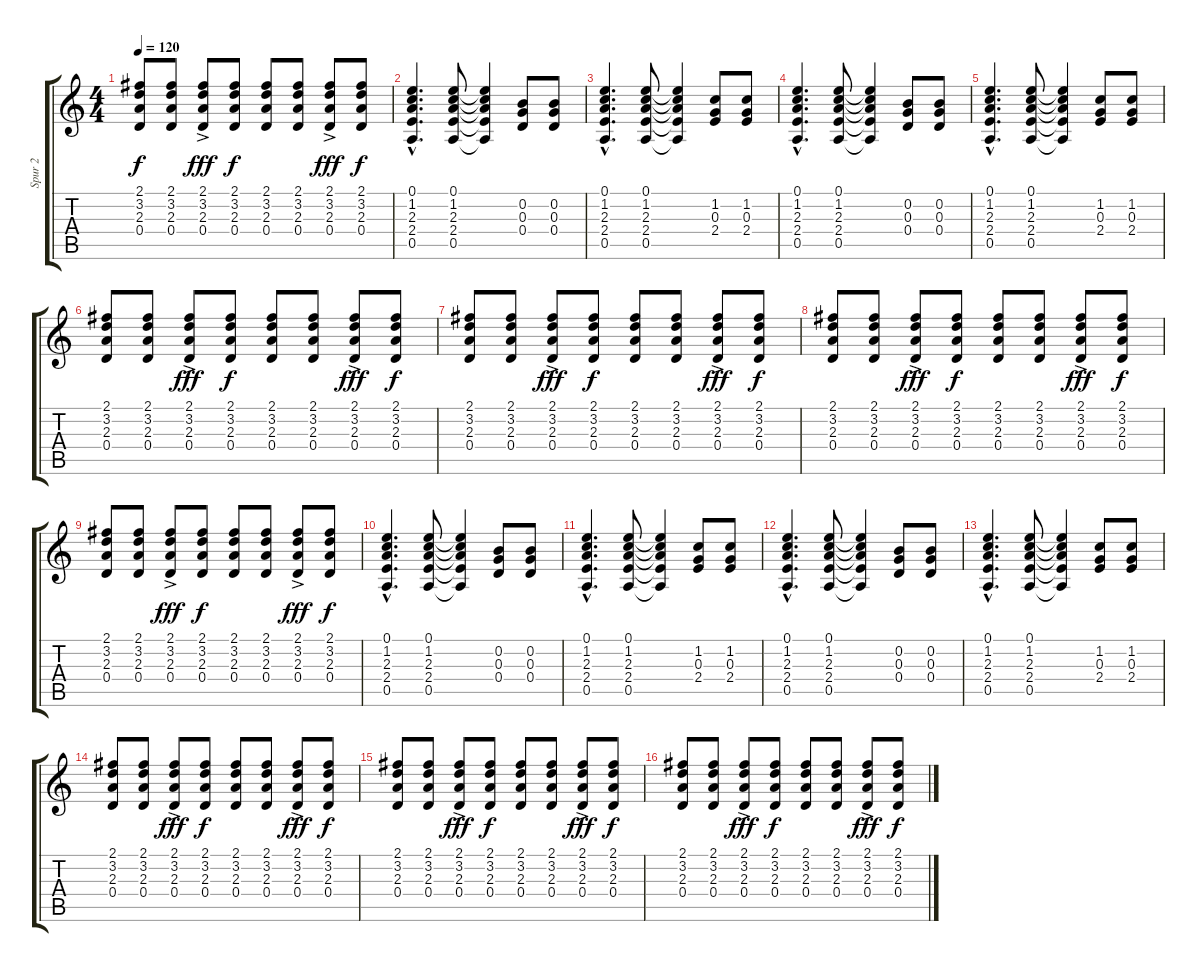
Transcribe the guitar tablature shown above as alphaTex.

\track ("Spur 2" "Spur 2") {instrument acousticguitarsteel}
\staff {score tabs}
\tuning (E4 B3 G3 D3 A2 E2) {hide}
\ts (4 4)
\tempo 120
\clef g2
\ks c
(2.1 3.2 2.3 0.4).8{dy f} (2.1 3.2 2.3 0.4).8 (2.1{ac} 3.2 2.3 0.4).8{dy fff} (2.1 3.2 2.3 0.4).8{dy f} (2.1 3.2 2.3 0.4).8 (2.1 3.2 2.3 0.4).8 (2.1{ac} 3.2 2.3 0.4).8{dy fff} (2.1 3.2 2.3 0.4).8{dy f} |
(0.1{hac} 1.2{hac} 2.3{hac} 2.4{hac} 0.5{hac}).4{d} (0.1 1.2 2.3 2.4 0.5).8 (0.1{t} 1.2{t} 2.3{t} 2.4{t} 0.5{t}).4 (0.2 0.3 0.4).8 (0.2 0.3 0.4).8 |
(0.1{hac} 1.2{hac} 2.3{hac} 2.4{hac} 0.5{hac}).4{d} (0.1 1.2 2.3 2.4 0.5).8 (0.1{t} 1.2{t} 2.3{t} 2.4{t} 0.5{t}).4 (1.2 0.3 2.4).8 (1.2 0.3 2.4).8 |
(0.1{hac} 1.2{hac} 2.3{hac} 2.4{hac} 0.5{hac}).4{d} (0.1 1.2 2.3 2.4 0.5).8 (0.1{t} 1.2{t} 2.3{t} 2.4{t} 0.5{t}).4 (0.2 0.3 0.4).8 (0.2 0.3 0.4).8 |
(0.1{hac} 1.2{hac} 2.3{hac} 2.4{hac} 0.5{hac}).4{d} (0.1 1.2 2.3 2.4 0.5).8 (0.1{t} 1.2{t} 2.3{t} 2.4{t} 0.5{t}).4 (1.2 0.3 2.4).8 (1.2 0.3 2.4).8 |
(2.1 3.2 2.3 0.4).8 (2.1 3.2 2.3 0.4).8 (2.1{ac} 3.2 2.3 0.4).8{dy fff} (2.1 3.2 2.3 0.4).8{dy f} (2.1 3.2 2.3 0.4).8 (2.1 3.2 2.3 0.4).8 (2.1{ac} 3.2 2.3 0.4).8{dy fff} (2.1 3.2 2.3 0.4).8{dy f} |
(2.1 3.2 2.3 0.4).8 (2.1 3.2 2.3 0.4).8 (2.1{ac} 3.2 2.3 0.4).8{dy fff} (2.1 3.2 2.3 0.4).8{dy f} (2.1 3.2 2.3 0.4).8 (2.1 3.2 2.3 0.4).8 (2.1{ac} 3.2 2.3 0.4).8{dy fff} (2.1 3.2 2.3 0.4).8{dy f} |
(2.1 3.2 2.3 0.4).8 (2.1 3.2 2.3 0.4).8 (2.1{ac} 3.2 2.3 0.4).8{dy fff} (2.1 3.2 2.3 0.4).8{dy f} (2.1 3.2 2.3 0.4).8 (2.1 3.2 2.3 0.4).8 (2.1{ac} 3.2 2.3 0.4).8{dy fff} (2.1 3.2 2.3 0.4).8{dy f} |
(2.1 3.2 2.3 0.4).8 (2.1 3.2 2.3 0.4).8 (2.1{ac} 3.2 2.3 0.4).8{dy fff} (2.1 3.2 2.3 0.4).8{dy f} (2.1 3.2 2.3 0.4).8 (2.1 3.2 2.3 0.4).8 (2.1{ac} 3.2 2.3 0.4).8{dy fff} (2.1 3.2 2.3 0.4).8{dy f} |
(0.1{hac} 1.2{hac} 2.3{hac} 2.4{hac} 0.5{hac}).4{d} (0.1 1.2 2.3 2.4 0.5).8 (0.1{t} 1.2{t} 2.3{t} 2.4{t} 0.5{t}).4 (0.2 0.3 0.4).8 (0.2 0.3 0.4).8 |
(0.1{hac} 1.2{hac} 2.3{hac} 2.4{hac} 0.5{hac}).4{d} (0.1 1.2 2.3 2.4 0.5).8 (0.1{t} 1.2{t} 2.3{t} 2.4{t} 0.5{t}).4 (1.2 0.3 2.4).8 (1.2 0.3 2.4).8 |
(0.1{hac} 1.2{hac} 2.3{hac} 2.4{hac} 0.5{hac}).4{d} (0.1 1.2 2.3 2.4 0.5).8 (0.1{t} 1.2{t} 2.3{t} 2.4{t} 0.5{t}).4 (0.2 0.3 0.4).8 (0.2 0.3 0.4).8 |
(0.1{hac} 1.2{hac} 2.3{hac} 2.4{hac} 0.5{hac}).4{d} (0.1 1.2 2.3 2.4 0.5).8 (0.1{t} 1.2{t} 2.3{t} 2.4{t} 0.5{t}).4 (1.2 0.3 2.4).8 (1.2 0.3 2.4).8 |
(2.1 3.2 2.3 0.4).8 (2.1 3.2 2.3 0.4).8 (2.1{ac} 3.2 2.3 0.4).8{dy fff} (2.1 3.2 2.3 0.4).8{dy f} (2.1 3.2 2.3 0.4).8 (2.1 3.2 2.3 0.4).8 (2.1{ac} 3.2 2.3 0.4).8{dy fff} (2.1 3.2 2.3 0.4).8{dy f} |
(2.1 3.2 2.3 0.4).8 (2.1 3.2 2.3 0.4).8 (2.1{ac} 3.2 2.3 0.4).8{dy fff} (2.1 3.2 2.3 0.4).8{dy f} (2.1 3.2 2.3 0.4).8 (2.1 3.2 2.3 0.4).8 (2.1{ac} 3.2 2.3 0.4).8{dy fff} (2.1 3.2 2.3 0.4).8{dy f} |
(2.1 3.2 2.3 0.4).8 (2.1 3.2 2.3 0.4).8 (2.1{ac} 3.2 2.3 0.4).8{dy fff} (2.1 3.2 2.3 0.4).8{dy f} (2.1 3.2 2.3 0.4).8 (2.1 3.2 2.3 0.4).8 (2.1{ac} 3.2 2.3 0.4).8{dy fff} (2.1 3.2 2.3 0.4).8{dy f}
